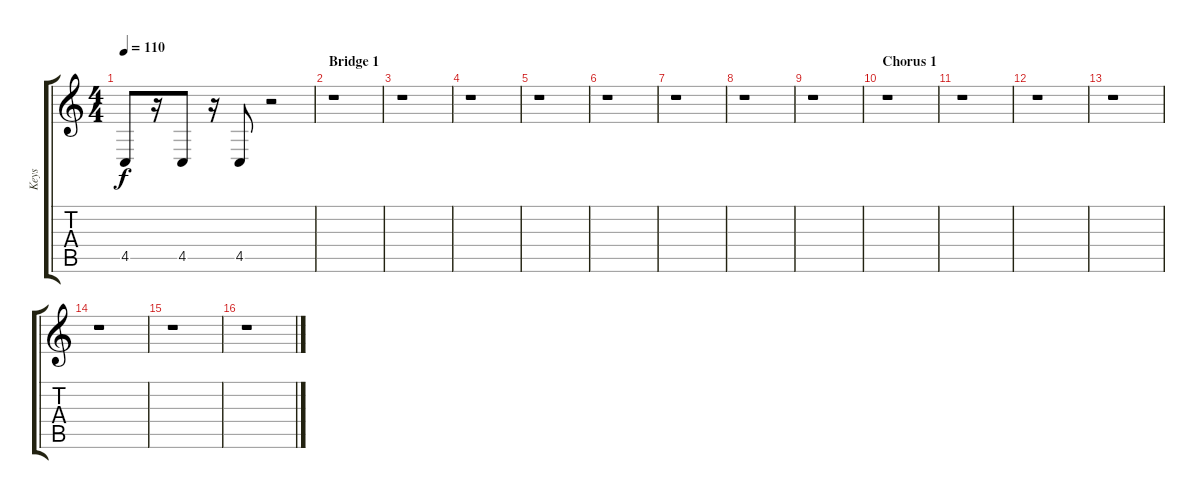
\track ("Keys" "Keys") {instrument lead2sawtooth}
\staff {score tabs}
\tuning (Eb4 Bb3 Gb3 Db3 Ab2 Eb2) {hide}
\ts (4 4)
\tempo 110
\clef g2
\ks c
4.5.8{dy f} r.16 4.5.8 r.16 4.5.8 r.2 |
\section ("" "Bridge 1")
r.1 |
r.1 |
r.1 |
r.1 |
r.1 |
r.1 |
r.1 |
r.1 |
\section ("" "Chorus 1")
r.1 |
r.1 |
r.1 |
r.1 |
r.1 |
r.1 |
r.1
